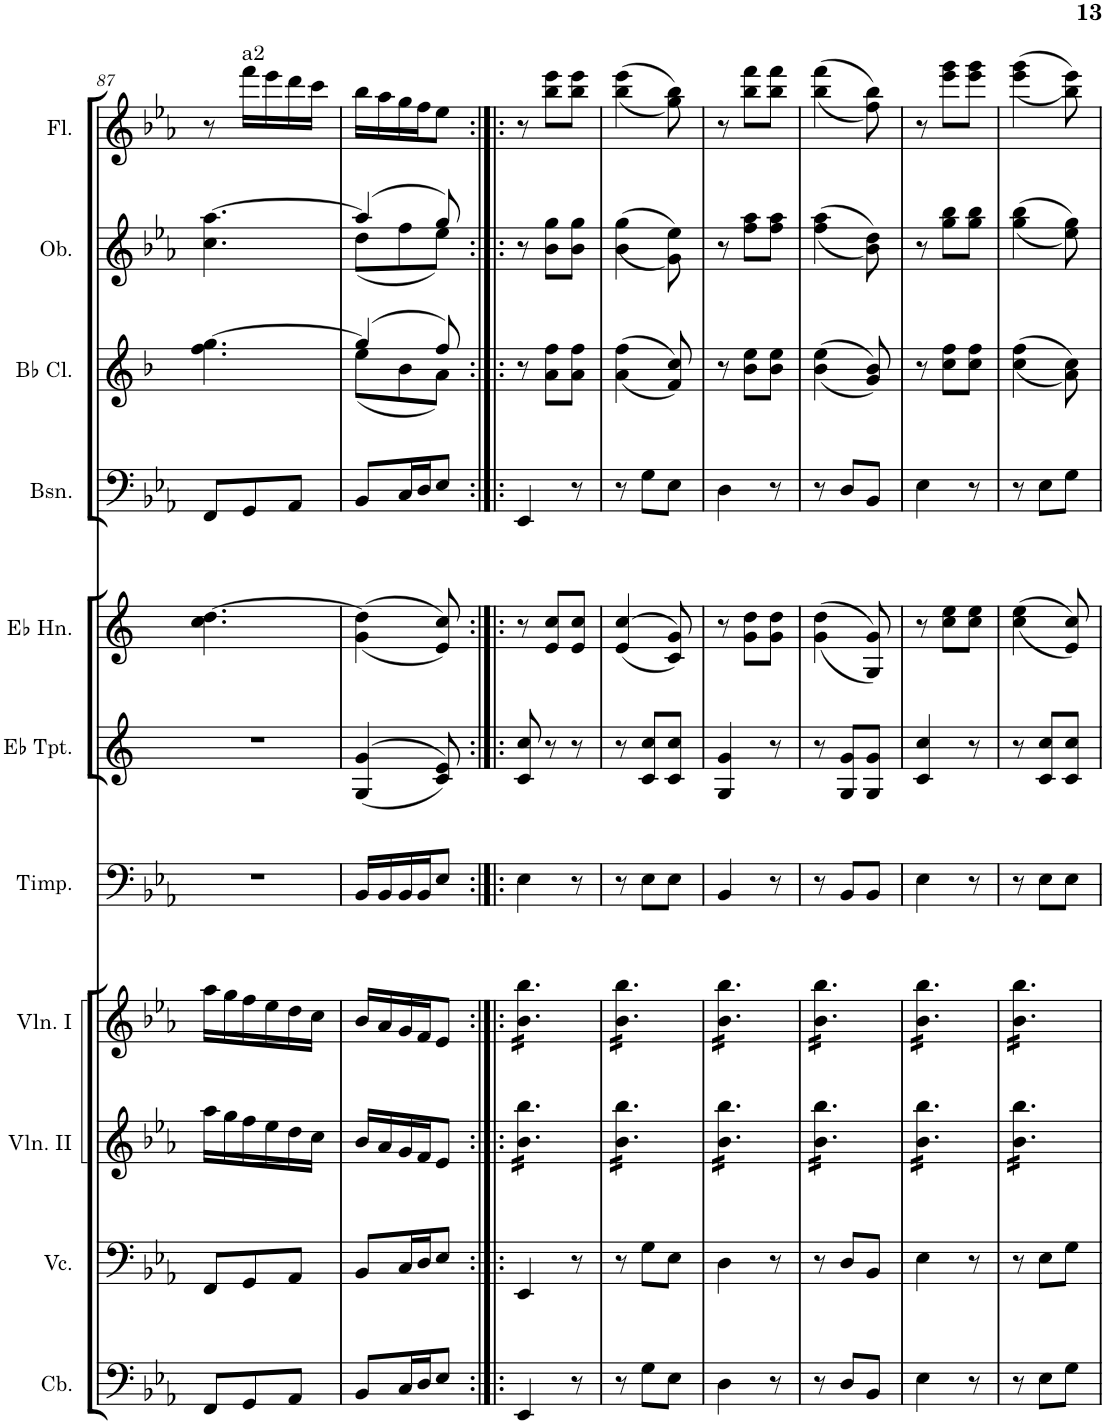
**kern	**kern	**kern	**kern	**kern	**kern	**kern	**kern	**kern	**kern	**kern	**kern
*part12	*part11	*part10	*part9	*part8	*part7	*part6	*part5	*part4	*part3	*part2	*part1
*staff12	*staff11	*staff10	*staff9	*staff8	*staff7	*staff6	*staff5	*staff4	*staff3	*staff2	*staff1
*I"Contrabasses	*I"Violoncellos	*I"Violins II	*I"Violins I	*I"Timpani	*I"Trumpets in D	*I"Horns in D	*I"Bassoons	*I"Clarinets in A	*I"Oboes	*I"Flutes	*I"Piccolo
*I'Cb.	*I'Vc.	*I'Vln. II	*I'Vln. I	*I'Timp.	*	*	*I'Bsn.	*	*I'Ob.	*I'Fl.	*I'Picc.
!!LO:PB:g=z
*clefF4	*clefF4	*clefG2	*clefG2	*clefF4	*clefG2	*clefG2	*clefF4	*clefG2	*clefG2	*clefG2	*clefG2
*Trd7c12	*	*	*	*	*Trd-2c-3	*Trd5c9	*	*Trd1c2	*	*	*Trd-7c-12
*k[b-e-a-]	*k[b-e-a-]	*k[b-e-a-]	*k[b-e-a-]	*k[b-e-a-]	*k[]	*k[]	*k[b-e-a-]	*k[b-]	*k[b-e-a-]	*k[b-e-a-]	*k[b-e-a-]
*M3/8	*M3/8	*M3/8	*M3/8	*M3/8	*M3/8	*M3/8	*M3/8	*M3/8	*M3/8	*M3/8	*M3/8
=87	=87	=87	=87	=87	=87	=87	=87	=87	=87	=87	=87
8FF/L	8FF/L	16aa-\LL	16aa-\LL	4.r	4.r	4.cc\ [4.dd\	8FF/L	4.ff\ [4.gg\	4.cc\ [4.aa-\	8r	4.r
.	.	16gg\	16gg\	.	.	.	.	.	.	.	.
!	!	!	!	!	!	!	!	!	!	!LO:TX:a:t=a2	!
8GG/	8GG/	16ff\	16ff\	.	.	.	8GG/	.	.	16fff\LL	.
.	.	16ee-\	16ee-\	.	.	.	.	.	.	16eee-\	.
8AA-/J	8AA-/J	16dd\	16dd\	.	.	.	8AA-/J	.	.	16ddd\	.
.	.	16cc\JJ	16cc\JJ	.	.	.	.	.	.	16ccc\JJ	.
=88	=88	=88	=88	=88	=88	=88	=88	=88	=88	=88	=88
*	*	*	*	*	*	*	*	*^	*^	*	*
8BB-/L	8BB-/L	16b-/LL	16b-/LL	16BB-/LL	(>(4G/ 4g/	(<(4g\ 4dd\]	8BB-/L	(4gg/]	(8ee\L	(4aa-/]	(8dd\L	16bb-\LL	4.r
.	.	16a-/	16a-/	16BB-/	.	.	.	.	.	.	.	16aa-\	.
16C/L	16C/L	16g/	16g/	16BB-/	.	.	16C/L	.	8b-\	.	8ff\	16gg\	.
16D/J	16D/J	16f/J	16f/J	16BB-/J	.	.	16D/J	.	.	.	.	16ff\J	.
8E-/J	8E-/J	8e-/J	8e-/J	8E-/J	8c/ 8e/))	8e/ 8cc/))	8E-/J	8ff/)	8a\J)	8gg/)	8ee-\J)	8ee-\J	.
*	*	*	*	*	*	*	*	*v	*v	*	*	*	*
*	*	*	*	*	*	*	*	*	*v	*v	*	*
=89:|!|:	=89:|!|:	=89:|!|:	=89:|!|:	=89:|!|:	=89:|!|:	=89:|!|:	=89:|!|:	=89:|!|:	=89:|!|:	=89:|!|:	=89:|!|:
*	*	*tremolo	*	*	*	*	*	*	*	*	*
*	*	*	*tremolo	*	*	*	*	*	*	*	*
4EE-/	4EE-/	16b-\ 16bb-\LL	16b-\ 16bb-\LL	4E-\	8c/ 8cc/	8r	4EE-/	8r	8r	8r	4.r
.	.	16b-\ 16bb-\	16b-\ 16bb-\	.	.	.	.	.	.	.	.
.	.	16b-\ 16bb-\	16b-\ 16bb-\	.	8r	8e/ 8cc/L	.	8a\ 8ff\L	8b-\ 8gg\L	8bb-\ 8eee-\L	.
.	.	16b-\ 16bb-\	16b-\ 16bb-\	.	.	.	.	.	.	.	.
8r	8r	16b-\ 16bb-\	16b-\ 16bb-\	8r	8r	8e/ 8cc/J	8r	8a\ 8ff\J	8b-\ 8gg\J	8bb-\ 8eee-\J	.
.	.	16b-\ 16bb-\JJ	16b-\ 16bb-\JJ	.	.	.	.	.	.	.	.
=90	=90	=90	=90	=90	=90	=90	=90	=90	=90	=90	=90
8r	8r	16b-\ 16bb-\LL	16b-\ 16bb-\LL	8r	8r	(>(4e/ 4cc/	8r	(<(4a\ 4ff\	(<(4b-\ 4gg\	(<(4bb-\ 4eee-\	4.r
.	.	16b-\ 16bb-\	16b-\ 16bb-\	.	.	.	.	.	.	.	.
8G\L	8G\L	16b-\ 16bb-\	16b-\ 16bb-\	8E-\L	8c/ 8cc/L	.	8G\L	.	.	.	.
.	.	16b-\ 16bb-\	16b-\ 16bb-\	.	.	.	.	.	.	.	.
8E-\J	8E-\J	16b-\ 16bb-\	16b-\ 16bb-\	8E-\J	8c/ 8cc/J	8c/ 8g/))	8E-\J	8f/ 8cc/))	8g\ 8ee-\))	8gg\ 8bb-\))	.
.	.	16b-\ 16bb-\JJ	16b-\ 16bb-\JJ	.	.	.	.	.	.	.	.
=91	=91	=91	=91	=91	=91	=91	=91	=91	=91	=91	=91
4D\	4D\	16b-\ 16bb-\LL	16b-\ 16bb-\LL	4BB-/	4G/ 4g/	8r	4D\	8r	8r	8r	4.r
.	.	16b-\ 16bb-\	16b-\ 16bb-\	.	.	.	.	.	.	.	.
.	.	16b-\ 16bb-\	16b-\ 16bb-\	.	.	8g\ 8dd\L	.	8b-\ 8ee\L	8ff\ 8aa-\L	8bb-\ 8fff\L	.
.	.	16b-\ 16bb-\	16b-\ 16bb-\	.	.	.	.	.	.	.	.
8r	8r	16b-\ 16bb-\	16b-\ 16bb-\	8r	8r	8g\ 8dd\J	8r	8b-\ 8ee\J	8ff\ 8aa-\J	8bb-\ 8fff\J	.
.	.	16b-\ 16bb-\JJ	16b-\ 16bb-\JJ	.	.	.	.	.	.	.	.
=92	=92	=92	=92	=92	=92	=92	=92	=92	=92	=92	=92
8r	8r	16b-\ 16bb-\LL	16b-\ 16bb-\LL	8r	8r	(<(4g\ 4dd\	8r	(<(4b-\ 4ee\	(<(4ff\ 4aa-\	(<(4bb-\ 4fff\	4.r
.	.	16b-\ 16bb-\	16b-\ 16bb-\	.	.	.	.	.	.	.	.
8D/L	8D/L	16b-\ 16bb-\	16b-\ 16bb-\	8BB-/L	8G/ 8g/L	.	8D/L	.	.	.	.
.	.	16b-\ 16bb-\	16b-\ 16bb-\	.	.	.	.	.	.	.	.
8BB-/J	8BB-/J	16b-\ 16bb-\	16b-\ 16bb-\	8BB-/J	8G/ 8g/J	8G/ 8g/))	8BB-/J	8g/ 8b-/))	8b-\ 8dd\))	8ff\ 8bb-\))	.
.	.	16b-\ 16bb-\JJ	16b-\ 16bb-\JJ	.	.	.	.	.	.	.	.
=93	=93	=93	=93	=93	=93	=93	=93	=93	=93	=93	=93
4E-\	4E-\	16b-\ 16bb-\LL	16b-\ 16bb-\LL	4E-\	4c/ 4cc/	8r	4E-\	8r	8r	8r	4.r
.	.	16b-\ 16bb-\	16b-\ 16bb-\	.	.	.	.	.	.	.	.
.	.	16b-\ 16bb-\	16b-\ 16bb-\	.	.	8cc\ 8ee\L	.	8cc\ 8ff\L	8gg\ 8bb-\L	8eee-\ 8ggg\L	.
.	.	16b-\ 16bb-\	16b-\ 16bb-\	.	.	.	.	.	.	.	.
8r	8r	16b-\ 16bb-\	16b-\ 16bb-\	8r	8r	8cc\ 8ee\J	8r	8cc\ 8ff\J	8gg\ 8bb-\J	8eee-\ 8ggg\J	.
.	.	16b-\ 16bb-\JJ	16b-\ 16bb-\JJ	.	.	.	.	.	.	.	.
=94	=94	=94	=94	=94	=94	=94	=94	=94	=94	=94	=94
8r	8r	16b-\ 16bb-\LL	16b-\ 16bb-\LL	8r	8r	(<(4cc\ 4ee\	8r	(<(4cc\ 4ff\	(<(4gg\ 4bb-\	(<(4eee-\ 4ggg\	4.r
.	.	16b-\ 16bb-\	16b-\ 16bb-\	.	.	.	.	.	.	.	.
8E-\L	8E-\L	16b-\ 16bb-\	16b-\ 16bb-\	8E-\L	8c/ 8cc/L	.	8E-\L	.	.	.	.
.	.	16b-\ 16bb-\	16b-\ 16bb-\	.	.	.	.	.	.	.	.
8G\J	8G\J	16b-\ 16bb-\	16b-\ 16bb-\	8E-\J	8c/ 8cc/J	8e/ 8cc/))	8G\J	8a\ 8cc\))	8ee-\ 8gg\))	8bb-\ 8eee-\))	.
.	.	16b-\ 16bb-\JJ	16b-\ 16bb-\JJ	.	.	.	.	.	.	.	.
*	*	*	*Xtremolo	*	*	*	*	*	*	*	*
*	*	*Xtremolo	*	*	*	*	*	*	*	*	*
=	=	=	=	=	=	=	=	=	=	=	=
*-	*-	*-	*-	*-	*-	*-	*-	*-	*-	*-	*-
